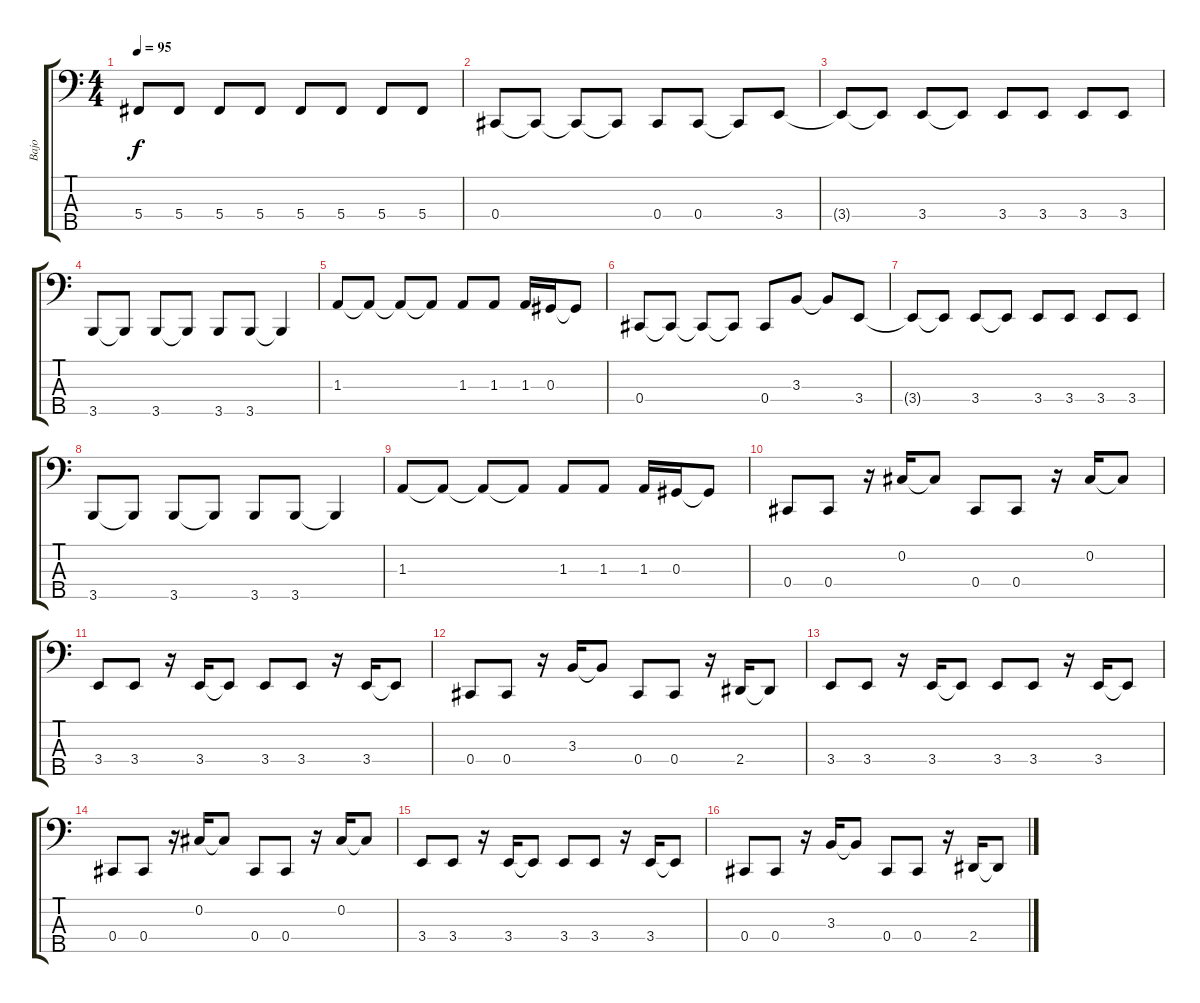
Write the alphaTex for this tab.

\track ("Bajo" "Bajo") {instrument electricbassfinger}
\staff {score tabs}
\tuning (Gb2 Db2 Ab1 Db1 Ab0) {hide}
\ts (4 4)
\tempo 95
\clef f4
\ks c
5.4.8{dy f} 5.4.8 5.4.8 5.4.8 5.4.8 5.4.8 5.4.8 5.4.8 |
0.4.8 0.4{t}.8 0.4{t}.8 0.4{t}.8 0.4.8 0.4.8 0.4{t}.8 3.4.8 |
3.4{t}.8 3.4{t}.8 3.4.8 3.4{t}.8 3.4.8 3.4.8 3.4.8 3.4.8 |
3.5.8 3.5{t}.8 3.5.8 3.5{t}.8 3.5.8 3.5.8 3.5{t}.4 |
1.3.8 1.3{t}.8 1.3{t}.8 1.3{t}.8 1.3.8 1.3.8 1.3.16 0.3.16 0.3{t}.8 |
0.4.8 0.4{t}.8 0.4{t}.8 0.4{t}.8 0.4.8 3.3.8 3.3{t}.8 3.4.8 |
3.4{t}.8 3.4{t}.8 3.4.8 3.4{t}.8 3.4.8 3.4.8 3.4.8 3.4.8 |
3.5.8 3.5{t}.8 3.5.8 3.5{t}.8 3.5.8 3.5.8 3.5{t}.4 |
1.3.8 1.3{t}.8 1.3{t}.8 1.3{t}.8 1.3.8 1.3.8 1.3.16 0.3.16 0.3{t}.8 |
0.4.8 0.4.8 r.16 0.2.16 0.2{t}.8 0.4.8 0.4.8 r.16 0.2.16 0.2{t}.8 |
3.4.8 3.4.8 r.16 3.4.16 3.4{t}.8 3.4.8 3.4.8 r.16 3.4.16 3.4{t}.8 |
0.4.8 0.4.8 r.16 3.3.16 3.3{t}.8 0.4.8 0.4.8 r.16 2.4.16 2.4{t}.8 |
3.4.8 3.4.8 r.16 3.4.16 3.4{t}.8 3.4.8 3.4.8 r.16 3.4.16 3.4{t}.8 |
0.4.8 0.4.8 r.16 0.2.16 0.2{t}.8 0.4.8 0.4.8 r.16 0.2.16 0.2{t}.8 |
3.4.8 3.4.8 r.16 3.4.16 3.4{t}.8 3.4.8 3.4.8 r.16 3.4.16 3.4{t}.8 |
0.4.8 0.4.8 r.16 3.3.16 3.3{t}.8 0.4.8 0.4.8 r.16 2.4.16 2.4{t}.8
